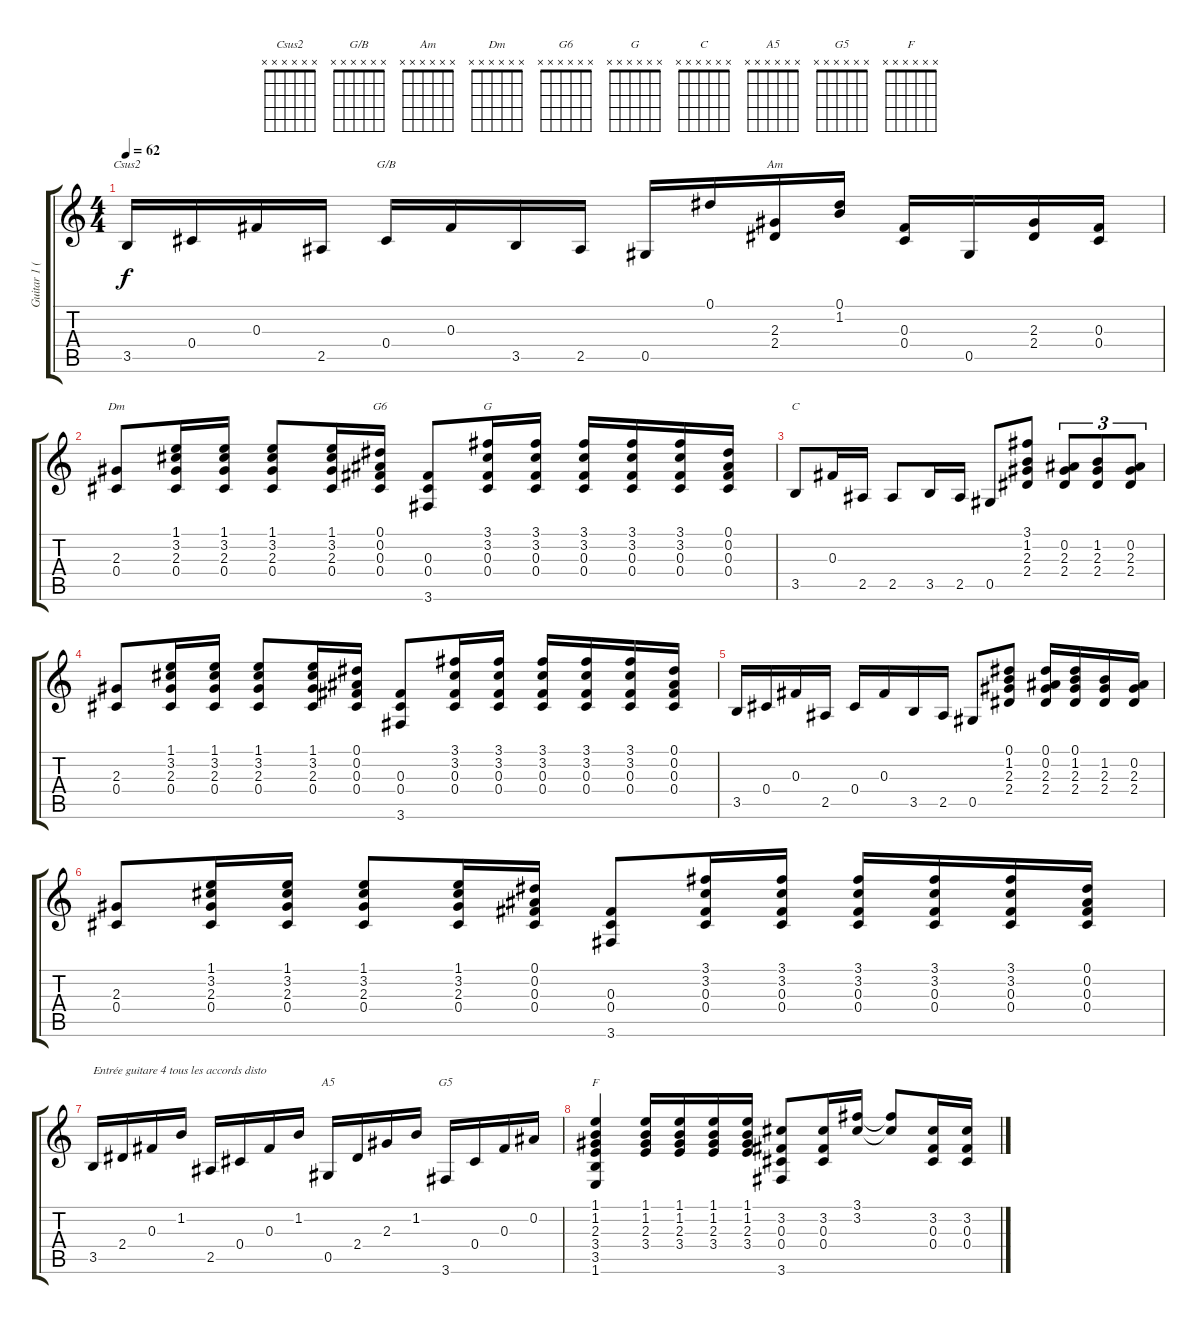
\track ("Guitar 1 ( clean )" "Guitar 1 (") {instrument electricguitarclean}
\staff {score tabs}
\tuning (Eb4 Bb3 Gb3 Db3 Ab2 Eb2) {hide}
\chord ("Csus2" x x x x x x) {firstfret 0}
\chord ("G/B" x x x x x x) {firstfret 0}
\chord ("Am" x x x x x x) {firstfret 0}
\chord ("Dm" x x x x x x) {firstfret 0}
\chord ("G6" x x x x x x) {firstfret 0}
\chord ("G" x x x x x x) {firstfret 0}
\chord ("C" x x x x x x) {firstfret 0}
\chord ("A5" x x x x x x) {firstfret 0}
\chord ("G5" x x x x x x) {firstfret 0}
\chord ("F" x x x x x x) {firstfret 0}
\ts (4 4)
\tempo 62
\clef g2
\ks c
3.5.16{ch "Csus2" dy f} 0.4.16 0.3.16 2.5.16 0.4.16{ch "G/B"} 0.3.16 3.5.16 2.5.16 0.5.16 0.1.16 (2.3 2.4).16{ch "Am"} (0.1 1.2).16 (0.3 0.4).16 0.5.16 (2.3 2.4).16 (0.3 0.4).16 |
(2.3 0.4).8{ch "Dm"} (1.1 3.2 2.3 0.4).16 (1.1 3.2 2.3 0.4).16 (1.1 3.2 2.3 0.4).8 (1.1 3.2 2.3 0.4).16 (0.1 0.2 0.3 0.4).16{ch "G6"} (0.3 0.4 3.6).8 (3.1 3.2 0.3 0.4).16{ch "G"} (3.1 3.2 0.3 0.4).16 (3.1 3.2 0.3 0.4).16 (3.1 3.2 0.3 0.4).16 (3.1 3.2 0.3 0.4).16 (0.1 0.2 0.3 0.4).16 |
3.5.8{ch "C"} 0.3.16 2.5.16 2.5.8 3.5.16 2.5.16 0.5.8 (3.1 1.2 2.3 2.4).8 (0.2 2.3 2.4).8{tu (3 2)} (1.2 2.3 2.4).8{tu (3 2)} (0.2 2.3 2.4).8{tu (3 2)} |
(2.3 0.4).8 (1.1 3.2 2.3 0.4).16 (1.1 3.2 2.3 0.4).16 (1.1 3.2 2.3 0.4).8 (1.1 3.2 2.3 0.4).16 (0.1 0.2 0.3 0.4).16 (0.3 0.4 3.6).8 (3.1 3.2 0.3 0.4).16 (3.1 3.2 0.3 0.4).16 (3.1 3.2 0.3 0.4).16 (3.1 3.2 0.3 0.4).16 (3.1 3.2 0.3 0.4).16 (0.1 0.2 0.3 0.4).16 |
3.5.16 0.4.16 0.3.16 2.5.16 0.4.16 0.3.16 3.5.16 2.5.16 0.5.8 (0.1 1.2 2.3 2.4).8 (0.1 0.2 2.3 2.4).16 (0.1 1.2 2.3 2.4).16 (1.2 2.3 2.4).16 (0.2 2.3 2.4).16 |
(2.3 0.4).8 (1.1 3.2 2.3 0.4).16 (1.1 3.2 2.3 0.4).16 (1.1 3.2 2.3 0.4).8 (1.1 3.2 2.3 0.4).16 (0.1 0.2 0.3 0.4).16 (0.3 0.4 3.6).8 (3.1 3.2 0.3 0.4).16 (3.1 3.2 0.3 0.4).16 (3.1 3.2 0.3 0.4).16 (3.1 3.2 0.3 0.4).16 (3.1 3.2 0.3 0.4).16 (0.1 0.2 0.3 0.4).16 |
3.5.16{txt "Entrée guitare 4 tous les accords disto"} 2.4.16 0.3.16 1.2.16 2.5.16 0.4.16 0.3.16 1.2.16 0.5.16{ch "A5"} 2.4.16 2.3.16 1.2.16 3.6.16{ch "G5"} 0.4.16 0.3.16 0.2.16 |
(1.1 1.2 2.3 3.4 3.5 1.6).4{ch "F"} (1.1 1.2 2.3 3.4).16 (1.1 1.2 2.3 3.4).16 (1.1 1.2 2.3 3.4).16 (1.1 1.2 2.3 3.4).16 (3.2 0.3 0.4 3.6).8 (3.2 0.3 0.4).16 (3.1 3.2).16 (3.1{t} 3.2{t}).8 (3.2 0.3 0.4).16 (3.2 0.3 0.4).16
